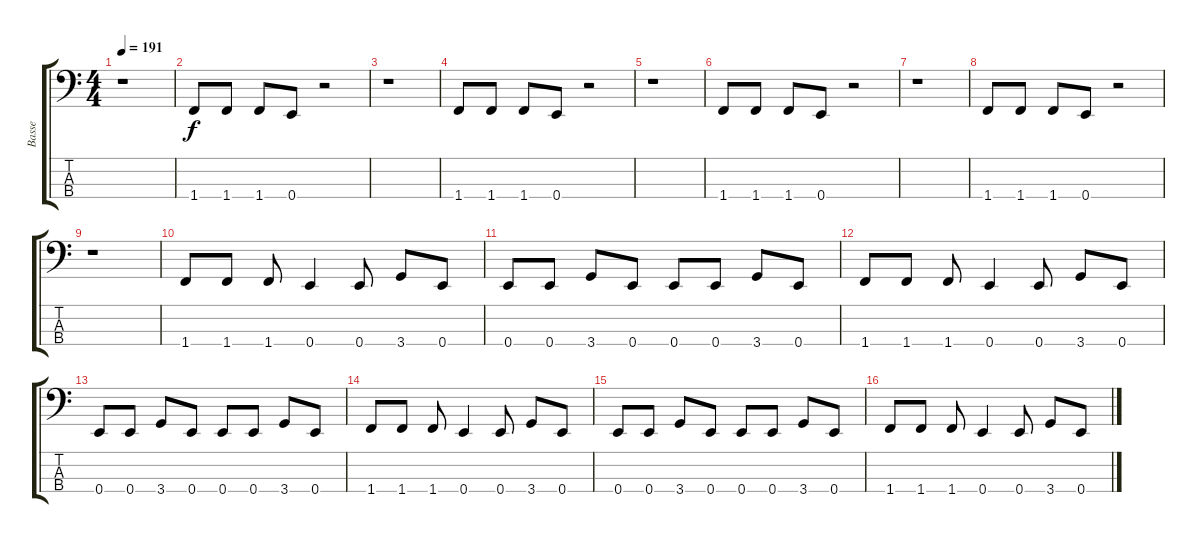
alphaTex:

\track ("Basse" "Basse") {instrument electricbassfinger}
\staff {score tabs}
\tuning (G2 D2 A1 E1) {hide}
\ts (4 4)
\tempo 191
\clef f4
\ks c
r.1{dy f instrument electricbassfinger} |
1.4.8 1.4.8 1.4.8 0.4.8 r.2 |
r.1 |
1.4.8 1.4.8 1.4.8 0.4.8 r.2 |
r.1 |
1.4.8 1.4.8 1.4.8 0.4.8 r.2 |
r.1 |
1.4.8 1.4.8 1.4.8 0.4.8 r.2 |
r.1 |
1.4.8 1.4.8 1.4.8 0.4.4 0.4.8 3.4.8 0.4.8 |
0.4.8 0.4.8 3.4.8 0.4.8 0.4.8 0.4.8 3.4.8 0.4.8 |
1.4.8 1.4.8 1.4.8 0.4.4 0.4.8 3.4.8 0.4.8 |
0.4.8 0.4.8 3.4.8 0.4.8 0.4.8 0.4.8 3.4.8 0.4.8 |
1.4.8 1.4.8 1.4.8 0.4.4 0.4.8 3.4.8 0.4.8 |
0.4.8 0.4.8 3.4.8 0.4.8 0.4.8 0.4.8 3.4.8 0.4.8 |
1.4.8 1.4.8 1.4.8 0.4.4 0.4.8 3.4.8 0.4.8
